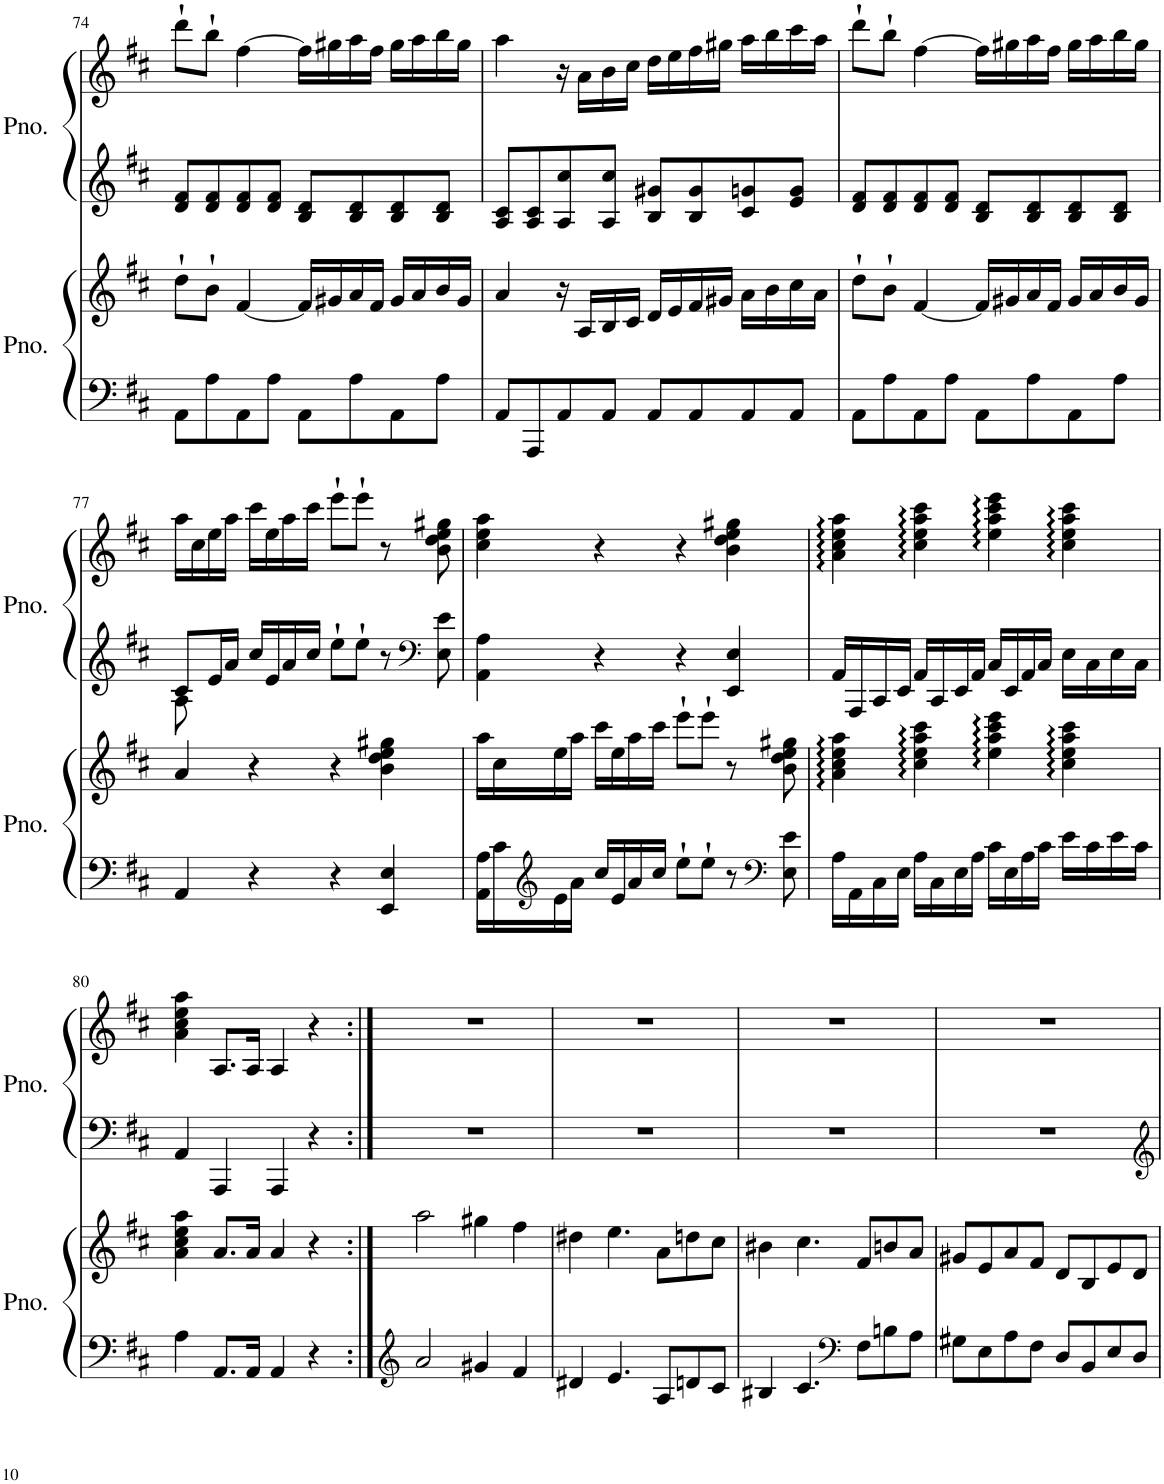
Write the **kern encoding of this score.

**kern	**kern	**kern	**kern
*part2	*part2	*part1	*part1
*staff4	*staff3	*staff2	*staff1
*I"Piano	*	*I"Piano	*
*I'Pno.	*	*I'Pno.	*
!!LO:PB:g=z
*clefF4	*clefG2	*clefG2	*clefG2
*k[f#c#]	*k[f#c#]	*k[f#c#]	*k[f#c#]
*M4/4	*M4/4	*M4/4	*M4/4
*met(c)	*met(c)	*met(c)	*met(c)
=74	=74	=74	=74
8AA\L	8dd`\L	8d/ 8f#/L	8ddd`\L
8A\	8b`\J	8d/ 8f#/	8bb`\J
8AA\	[4f#/	8d/ 8f#/	[4ff#\
8A\J	.	8d/ 8f#/J	.
8AA\L	16f#/LL]	8B/ 8d/L	16ff#\LL]
.	16g#X/	.	16gg#X\
8A\	16a/	8B/ 8d/	16aa\
.	16f#/JJ	.	16ff#\JJ
8AA\	16g#/LL	8B/ 8d/	16gg#\LL
.	16a/	.	16aa\
8A\J	16b/	8B/ 8d/J	16bb\
.	16g#/JJ	.	16gg#\JJ
=75	=75	=75	=75
8AA/L	4a/	8A/ 8c#/L	4aa\
8AAA/	.	8A/ 8c#/	.
8AA/	16r	8A/ 8cc#/	16r
.	16A/LL	.	16a\LL
8AA/J	16B/	8A/ 8cc#/J	16b\
.	16c#/JJ	.	16cc#\JJ
8AA/L	16d/LL	8B/ 8g#X/L	16dd\LL
.	16e/	.	16ee\
8AA/	16f#/	8B/ 8g#/	16ff#\
.	16g#X/JJ	.	16gg#X\JJ
8AA/	16a\LL	8c#/ 8gn/	16aa\LL
.	16b\	.	16bb\
8AA/J	16cc#\	8e/ 8g/J	16ccc#\
.	16a\JJ	.	16aa\JJ
=76	=76	=76	=76
8AA\L	8dd`\L	8d/ 8f#/L	8ddd`\L
8A\	8b`\J	8d/ 8f#/	8bb`\J
8AA\	[4f#/	8d/ 8f#/	[4ff#\
8A\J	.	8d/ 8f#/J	.
8AA\L	16f#/LL]	8B/ 8d/L	16ff#\LL]
.	16g#X/	.	16gg#X\
8A\	16a/	8B/ 8d/	16aa\
.	16f#/JJ	.	16ff#\JJ
8AA\	16g#/LL	8B/ 8d/	16gg#\LL
.	16a/	.	16aa\
8A\J	16b/	8B/ 8d/J	16bb\
.	16g#/JJ	.	16gg#\JJ
!!LO:LB:g=z
=77	=77	=77	=77
*	*	*^	*
4AA/	4a/	8c#/L	8A\	16aa\LL
.	.	.	.	16cc#\
.	.	16e/L	2..ryy	16ee\
.	.	16a/JJ	.	16aa\JJ
4r	4r	16cc#/LL	.	16ccc#\LL
.	.	16e/	.	16ee\
.	.	16a/	.	16aa\
.	.	16cc#/JJ	.	16ccc#\JJ
4r	4r	8ee`\L	.	8eee`\L
.	.	8ee`\J	.	8eee`\J
4EE/ 4E/	4b\ 4dd\ 4ee\ 4gg#X\	8r	.	8r
*	*	*clefF4	*	*
.	.	8E\ 8e\	.	8b\ 8dd\ 8ee\ 8gg#X\
*	*	*v	*v	*
=78	=78	=78	=78
16AA\ 16A\LL	16aa\LL	4AA\ 4A\	4cc#\ 4ee\ 4aa\
16c#\	16cc#\	.	.
*clefG2	*	*	*
16e\	16ee\	.	.
16a\JJ	16aa\JJ	.	.
16cc#/LL	16ccc#\LL	4r	4r
16e/	16ee\	.	.
16a/	16aa\	.	.
16cc#/JJ	16ccc#\JJ	.	.
8ee`\L	8eee`\L	4r	4r
8ee`\J	8eee`\J	.	.
8r	8r	4EE/ 4E/	4b\ 4dd\ 4ee\ 4gg#X\
*clefF4	*	*	*
8E\ 8e\	8b\ 8dd\ 8ee\ 8gg#X\	.	.
=79	=79	=79	=79
16A\LL	4a\:: 4cc#\:: 4ee\:: 4aa\::	16AA/LL	4a\:: 4cc#\:: 4ee\:: 4aa\::
16AA\	.	16AAA/	.
16C#\	.	16CC#/	.
16E\JJ	.	16EE/JJ	.
16A\LL	4cc#\:: 4ee\:: 4aa\:: 4ccc#\::	16AA/LL	4cc#\:: 4ee\:: 4aa\:: 4ccc#\::
16C#\	.	16CC#/	.
16E\	.	16EE/	.
16A\JJ	.	16AA/JJ	.
16c#\LL	4ee\:: 4aa\:: 4ccc#\:: 4eee\::	16C#/LL	4ee\:: 4aa\:: 4ccc#\:: 4eee\::
16E\	.	16EE/	.
16A\	.	16AA/	.
16c#\JJ	.	16C#/JJ	.
16e\LL	4cc#\:: 4ee\:: 4aa\:: 4ccc#\::	16E\LL	4cc#\:: 4ee\:: 4aa\:: 4ccc#\::
16c#\	.	16C#\	.
16e\	.	16E\	.
16c#\JJ	.	16C#\JJ	.
!!LO:LB:g=z
=80	=80	=80	=80
4A\	4a\ 4cc#\ 4ee\ 4aa\	4AA/	4a\ 4cc#\ 4ee\ 4aa\
8.AA/L	8.a/L	4AAA/	8.A/L
16AA/Jk	16a/Jk	.	16A/Jk
4AA/	4a/	4AAA/	4A/
4r	4r	4r	4r
=81:|!	=81:|!	=81:|!	=81:|!
*clefG2	*	*	*
2a/	2aa\	1r	1r
4g#X/	4gg#X\	.	.
4f#/	4ff#\	.	.
=82	=82	=82	=82
4d#X/	4dd#X\	1r	1r
4.e/	4.ee\	.	.
8A/L	8a\L	.	.
8dn/	8ddn\	.	.
8c#/J	8cc#\J	.	.
=83	=83	=83	=83
4B#X/	4b#X\	1r	1r
4.c#/	4.cc#\	.	.
*clefF4	*	*	*
8F#\L	8f#/L	.	.
8Bn\	8bn/	.	.
8A\J	8a/J	.	.
=84	=84	=84	=84
8G#X\L	8g#X/L	1r	1r
8E\	8e/	.	.
8A\	8a/	.	.
8F#\J	8f#/J	.	.
8D/L	8d/L	.	.
8BB/	8B/	.	.
8E/	8e/	.	.
8D/J	8d/J	.	.
=	=	=	=
*-	*-	*-	*-
